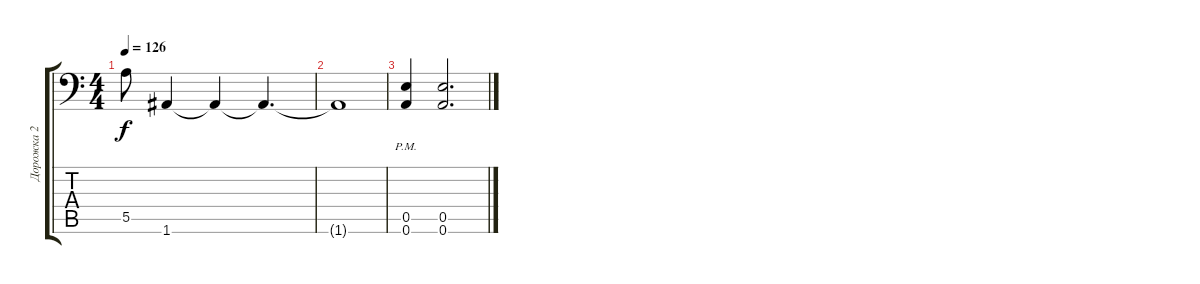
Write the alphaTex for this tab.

\track ("Дорожка 2" "Дорожка 2") {instrument distortionguitar}
\staff {score tabs}
\tuning (B3 Gb3 D3 A2 E2 A1) {hide}
\ts (4 4)
\tempo 126
\clef f4
\ks c
5.5.8{dy f} 1.6.4 1.6{t}.4 1.6{t}.4{d} |
1.6{t}.1 |
(0.5{pm} 0.6{pm}).4 (0.5 0.6).2{d}
